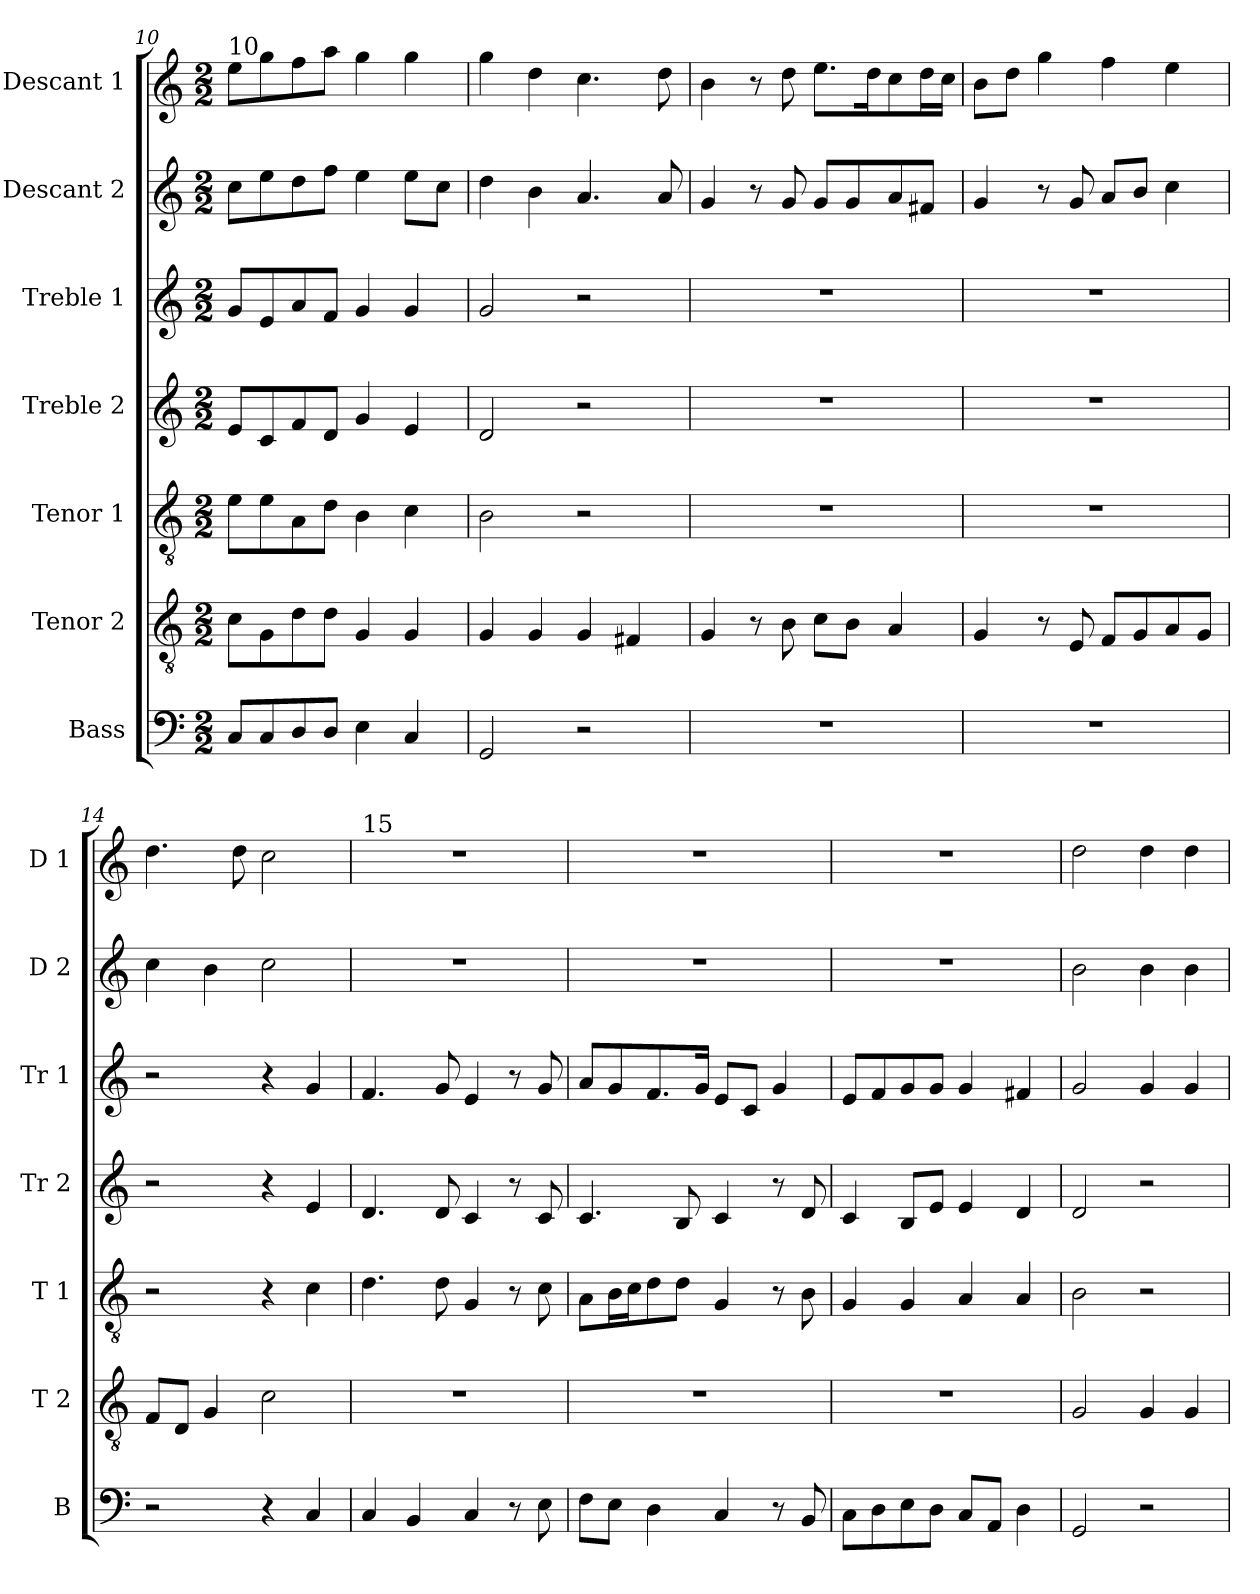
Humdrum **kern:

**kern	**kern	**kern	**kern	**kern	**kern	**kern
*part7	*part6	*part5	*part4	*part3	*part2	*part1
*staff7	*staff6	*staff5	*staff4	*staff3	*staff2	*staff1
*I"Bass	*I"Tenor 2	*I"Tenor 1	*I"Treble 2	*I"Treble 1	*I"Descant 2	*I"Descant 1
*I'B	*I'T 2	*I'T 1	*I'Tr 2	*I'Tr 1	*I'D 2	*I'D 1
*clefF4	*clefGv2	*clefGv2	*clefG2	*clefG2	*clefG2	*clefG2
*ITrd-7c-12	*ITrd-7c-12	*ITrd-7c-12	*ITrd-7c-12	*ITrd-7c-12	*ITrd-7c-12	*ITrd-7c-12
*k[]	*k[]	*k[]	*k[]	*k[]	*k[]	*k[]
*M2/2	*M2/2	*M2/2	*M2/2	*M2/2	*M2/2	*M2/2
=10	=10	=10	=10	=10	=10	=10
!	!	!	!	!	!	!LO:TX:a:t=10
8c/L	8cc\L	8ee\L	8ee/L	8gg/L	8ccc\L	8eee\L
8c/	8g\	8ee\	8cc/	8ee/	8eee\	8ggg\
8d/	8dd\	8a\	8ff/	8aa/	8ddd\	8fff\
8d/J	8dd\J	8dd\J	8dd/J	8ff/J	8fff\J	8aaa\J
4e\	4g/	4b\	4gg/	4gg/	4eee\	4ggg\
4c/	4g/	4cc\	4ee/	4gg/	8eee\L	4ggg\
.	.	.	.	.	8ccc\J	.
!!LO:PB:g=z
=11	=11	=11	=11	=11	=11	=11
2G/	4g/	2b\	2dd/	2gg/	4ddd\	4ggg\
.	4g/	.	.	.	4bb\	4ddd\
2r	4g/	2r	2r	2r	4.aa/	4.ccc\
.	4f#X/	.	.	.	.	.
.	.	.	.	.	8aa/	8ddd\
=12	=12	=12	=12	=12	=12	=12
1r	4g/	1r	1r	1r	4gg/	4bb\
.	8r	.	.	.	8r	8r
.	8b\	.	.	.	8gg/	8ddd\
.	8cc\L	.	.	.	8gg/L	8.eee\L
.	8b\J	.	.	.	8gg/	.
.	.	.	.	.	.	16ddd\K
.	4a/	.	.	.	8aa/	8ccc\
.	.	.	.	.	8ff#X/J	16ddd\L
.	.	.	.	.	.	16ccc\JJ
=13	=13	=13	=13	=13	=13	=13
1r	4g/	1r	1r	1r	4gg/	8bb\L
.	.	.	.	.	.	8ddd\J
.	8r	.	.	.	8r	4ggg\
.	8e/	.	.	.	8gg/	.
.	8f/L	.	.	.	8aa/L	4fff\
.	8g/	.	.	.	8bb/J	.
.	8a/	.	.	.	4ccc\	4eee\
.	8g/J	.	.	.	.	.
=14	=14	=14	=14	=14	=14	=14
2r	8f/L	2r	2r	2r	4ccc\	4.ddd\
.	8d/J	.	.	.	.	.
.	4g/	.	.	.	4bb\	.
.	.	.	.	.	.	8ddd\
4r	2cc\	4r	4r	4r	2ccc\	2ccc\
4c/	.	4cc\	4ee/	4gg/	.	.
!!LO:LB:g=z
=15	=15	=15	=15	=15	=15	=15
!	!	!	!	!	!	!LO:TX:a:t=15
4c/	1r	4.dd\	4.dd/	4.ff/	1r	1r
4B/	.	.	.	.	.	.
.	.	8dd\	8dd/	8gg/	.	.
4c/	.	4g/	4cc/	4ee/	.	.
8r	.	8r	8r	8r	.	.
8e\	.	8cc\	8cc/	8gg/	.	.
!!LO:LB:g=z
=16	=16	=16	=16	=16	=16	=16
8f\L	1r	8a\L	4.cc/	8aa/L	1r	1r
8e\J	.	16b\L	.	8gg/	.	.
.	.	16cc\J	.	.	.	.
4d\	.	8dd\	.	8.ff/	.	.
.	.	8dd\J	8b/	.	.	.
.	.	.	.	16gg/Jk	.	.
4c/	.	4g/	4cc/	8ee/L	.	.
.	.	.	.	8cc/J	.	.
8r	.	8r	8r	4gg/	.	.
8B/	.	8b\	8dd/	.	.	.
=17	=17	=17	=17	=17	=17	=17
8c\L	1r	4g/	4cc/	8ee/L	1r	1r
8d\	.	.	.	8ff/	.	.
8e\	.	4g/	8b/L	8gg/	.	.
8d\J	.	.	8ee/J	8gg/J	.	.
8c/L	.	4a/	4ee/	4gg/	.	.
8A/J	.	.	.	.	.	.
4d\	.	4a/	4dd/	4ff#X/	.	.
=18	=18	=18	=18	=18	=18	=18
2G/	2g/	2b\	2dd/	2gg/	2bb\	2ddd\
2r	4g/	2r	2r	4gg/	4bb\	4ddd\
.	4g/	.	.	4gg/	4bb\	4ddd\
=	=	=	=	=	=	=
*-	*-	*-	*-	*-	*-	*-
